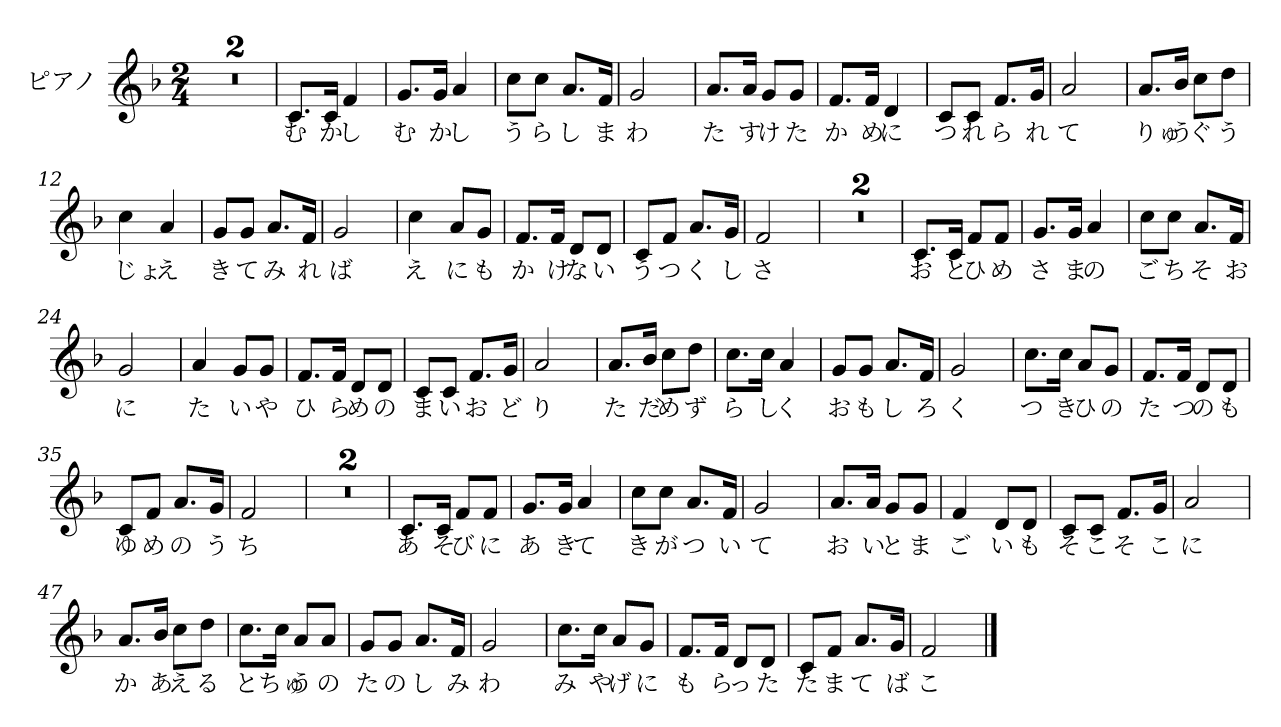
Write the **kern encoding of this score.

**kern	**text
*part1	*part1
*staff1	*staff1
*I"ピアノ	*
*clefG2	*
*k[b-]	*
*M2/4	*
*MM100	*
=1	=1
2r	.
=2	=2
2r	.
=3	=3
!	!LO:LY:b
8.c/L	む
!	!LO:LY:b
16c/Jk	か
!	!LO:LY:b
4f/	し
=4	=4
!	!LO:LY:b
8.g/L	む
!	!LO:LY:b
16g/Jk	か
!	!LO:LY:b
4a/	し
=5	=5
!	!LO:LY:b
8cc\L	う
!	!LO:LY:b
8cc\J	ら
!	!LO:LY:b
8.a/L	し
!	!LO:LY:b
16f/Jk	ま
=6	=6
!	!LO:LY:b
2g/	わ
=7	=7
!	!LO:LY:b
8.a/L	た
!	!LO:LY:b
16a/Jk	す
!	!LO:LY:b
8g/L	け
!	!LO:LY:b
8g/J	た
=8	=8
!	!LO:LY:b
8.f/L	か
!	!LO:LY:b
16f/Jk	め
!	!LO:LY:b
4d/	に
=9	=9
!	!LO:LY:b
8c/L	つ
!	!LO:LY:b
8c/J	れ
!	!LO:LY:b
8.f/L	ら
!	!LO:LY:b
16g/Jk	れ
=10	=10
!	!LO:LY:b
2a/	て
=11	=11
!	!LO:LY:b
8.a/L	りゅ
!	!LO:LY:b
16b-/Jk	う
!	!LO:LY:b
8cc\L	ぐ
!	!LO:LY:b
8dd\J	う
=12	=12
!	!LO:LY:b
4cc\	じょ
!	!LO:LY:b
4a/	え
!!LO:LB:g=z
=13	=13
!	!LO:LY:b
8g/L	き
!	!LO:LY:b
8g/J	て
!	!LO:LY:b
8.a/L	み
!	!LO:LY:b
16f/Jk	れ
=14	=14
!	!LO:LY:b
2g/	ば
=15	=15
!	!LO:LY:b
4cc\	え
!	!LO:LY:b
8a/L	に
!	!LO:LY:b
8g/J	も
=16	=16
!	!LO:LY:b
8.f/L	か
!	!LO:LY:b
16f/Jk	け
!	!LO:LY:b
8d/L	な
!	!LO:LY:b
8d/J	い
=17	=17
!	!LO:LY:b
8c/L	う
!	!LO:LY:b
8f/J	つ
!	!LO:LY:b
8.a/L	く
!	!LO:LY:b
16g/Jk	し
=18	=18
!	!LO:LY:b
2f/	さ
=19	=19
2r	.
=20	=20
2r	.
=21	=21
!	!LO:LY:b
8.c/L	お
!	!LO:LY:b
16c/Jk	と
!	!LO:LY:b
8f/L	ひ
!	!LO:LY:b
8f/J	め
=22	=22
!	!LO:LY:b
8.g/L	さ
!	!LO:LY:b
16g/Jk	ま
!	!LO:LY:b
4a/	の
=23	=23
!	!LO:LY:b
8cc\L	ご
!	!LO:LY:b
8cc\J	ち
!	!LO:LY:b
8.a/L	そ
!	!LO:LY:b
16f/Jk	お
=24	=24
!	!LO:LY:b
2g/	に
!!LO:LB:g=z
=25	=25
!	!LO:LY:b
4a/	た
!	!LO:LY:b
8g/L	い
!	!LO:LY:b
8g/J	や
=26	=26
!	!LO:LY:b
8.f/L	ひ
!	!LO:LY:b
16f/Jk	ら
!	!LO:LY:b
8d/L	め
!	!LO:LY:b
8d/J	の
=27	=27
!	!LO:LY:b
8c/L	ま
!	!LO:LY:b
8c/J	い
!	!LO:LY:b
8.f/L	お
!	!LO:LY:b
16g/Jk	ど
=28	=28
!	!LO:LY:b
2a/	り
=29	=29
!	!LO:LY:b
8.a/L	た
!	!LO:LY:b
16b-/Jk	だ
!	!LO:LY:b
8cc\L	め
!	!LO:LY:b
8dd\J	ず
=30	=30
!	!LO:LY:b
8.cc\L	ら
!	!LO:LY:b
16cc\Jk	し
!	!LO:LY:b
4a/	く
=31	=31
!	!LO:LY:b
8g/L	お
!	!LO:LY:b
8g/J	も
!	!LO:LY:b
8.a/L	し
!	!LO:LY:b
16f/Jk	ろ
=32	=32
!	!LO:LY:b
2g/	く
=33	=33
!	!LO:LY:b
8.cc\L	つ
!	!LO:LY:b
16cc\Jk	き
!	!LO:LY:b
8a/L	ひ
!	!LO:LY:b
8g/J	の
=34	=34
!	!LO:LY:b
8.f/L	た
!	!LO:LY:b
16f/Jk	つ
!	!LO:LY:b
8d/L	の
!	!LO:LY:b
8d/J	も
!!LO:LB:g=z
=35	=35
!	!LO:LY:b
8c/L	ゆ
!	!LO:LY:b
8f/J	め
!	!LO:LY:b
8.a/L	の
!	!LO:LY:b
16g/Jk	う
=36	=36
!	!LO:LY:b
2f/	ち
=37	=37
2r	.
=38	=38
2r	.
=39	=39
!	!LO:LY:b
8.c/L	あ
!	!LO:LY:b
16c/Jk	そ
!	!LO:LY:b
8f/L	び
!	!LO:LY:b
8f/J	に
=40	=40
!	!LO:LY:b
8.g/L	あ
!	!LO:LY:b
16g/Jk	き
!	!LO:LY:b
4a/	て
=41	=41
!	!LO:LY:b
8cc\L	き
!	!LO:LY:b
8cc\J	が
!	!LO:LY:b
8.a/L	つ
!	!LO:LY:b
16f/Jk	い
=42	=42
!	!LO:LY:b
2g/	て
=43	=43
!	!LO:LY:b
8.a/L	お
!	!LO:LY:b
16a/Jk	い
!	!LO:LY:b
8g/L	と
!	!LO:LY:b
8g/J	ま
=44	=44
!	!LO:LY:b
4f/	ご
!	!LO:LY:b
8d/L	い
!	!LO:LY:b
8d/J	も
=45	=45
!	!LO:LY:b
8c/L	そ
!	!LO:LY:b
8c/J	こ
!	!LO:LY:b
8.f/L	そ
!	!LO:LY:b
16g/Jk	こ
=46	=46
!	!LO:LY:b
2a/	に
!!LO:LB:g=z
=47	=47
!	!LO:LY:b
8.a/L	か
!	!LO:LY:b
16b-/Jk	あ
!	!LO:LY:b
8cc\L	え
!	!LO:LY:b
8dd\J	る
=48	=48
!	!LO:LY:b
8.cc\L	と
!	!LO:LY:b
16cc\Jk	ちゅ
!	!LO:LY:b
8a/L	う
!	!LO:LY:b
8a/J	の
=49	=49
!	!LO:LY:b
8g/L	た
!	!LO:LY:b
8g/J	の
!	!LO:LY:b
8.a/L	し
!	!LO:LY:b
16f/Jk	み
=50	=50
!	!LO:LY:b
2g/	わ
=51	=51
!	!LO:LY:b
8.cc\L	み
!	!LO:LY:b
16cc\Jk	や
!	!LO:LY:b
8a/L	げ
!	!LO:LY:b
8g/J	に
=52	=52
!	!LO:LY:b
8.f/L	も
!	!LO:LY:b
16f/Jk	ら
!	!LO:LY:b
8d/L	っ
!	!LO:LY:b
8d/J	た
=53	=53
!	!LO:LY:b
8c/L	た
!	!LO:LY:b
8f/J	ま
!	!LO:LY:b
8.a/L	て
!	!LO:LY:b
16g/Jk	ば
=54	=54
!	!LO:LY:b
2f/	こ
==	==
*-	*-
